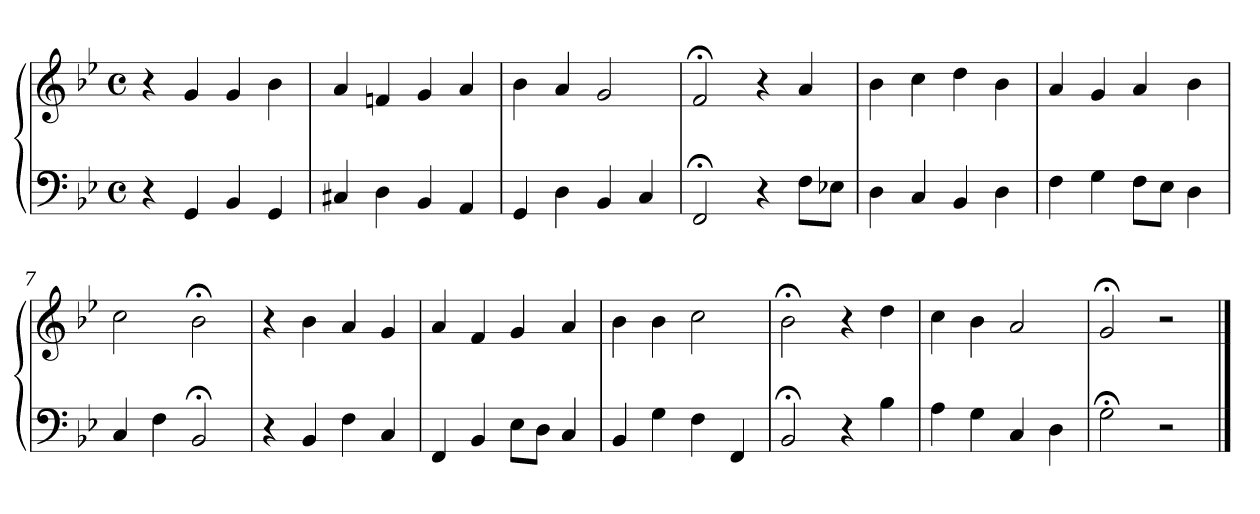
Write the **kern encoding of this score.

**kern	**kern
*part1	*part1
*staff2	*staff1
*clefF4	*clefG2
*k[b-e-]	*k[b-e-]
*M4/4	*M4/4
*met(c)	*met(c)
=1	=1
4r	4r
4GG	4g
4BB-	4g
4GG	4b-
=2	=2
4C#X	4a
4D	4fn
4BB-	4g
4AA	4a
=3	=3
4GG	4b-
4D	4a
4BB-	2g
4C	.
=4	=4
2FF;<	2f;<
4r	4r
8FL	4a
8E-XJ	.
=5	=5
4D	4b-
4C	4cc
4BB-	4dd
4D	4b-
=6	=6
4F	4a
4G	4g
8FL	4a
8E-J	.
4D	4b-
=7	=7
4C	2cc
4F	.
2BB-;<	2b-;<
!!LO:LB:g=z
=8	=8
4r	4r
4BB-	4b-
4F	4a
4C	4g
=9	=9
4FF	4a
4BB-	4f
8E-L	4g
8DJ	.
4C	4a
=10	=10
4BB-	4b-
4G	4b-
4F	2cc
4FF	.
=11	=11
2BB-;<	2b-;<
4r	4r
4B-	4dd
=12	=12
4A	4cc
4G	4b-
4C	2a
4D	.
=13	=13
2G;<	2g;<
2r	2r
==	==
*-	*-
